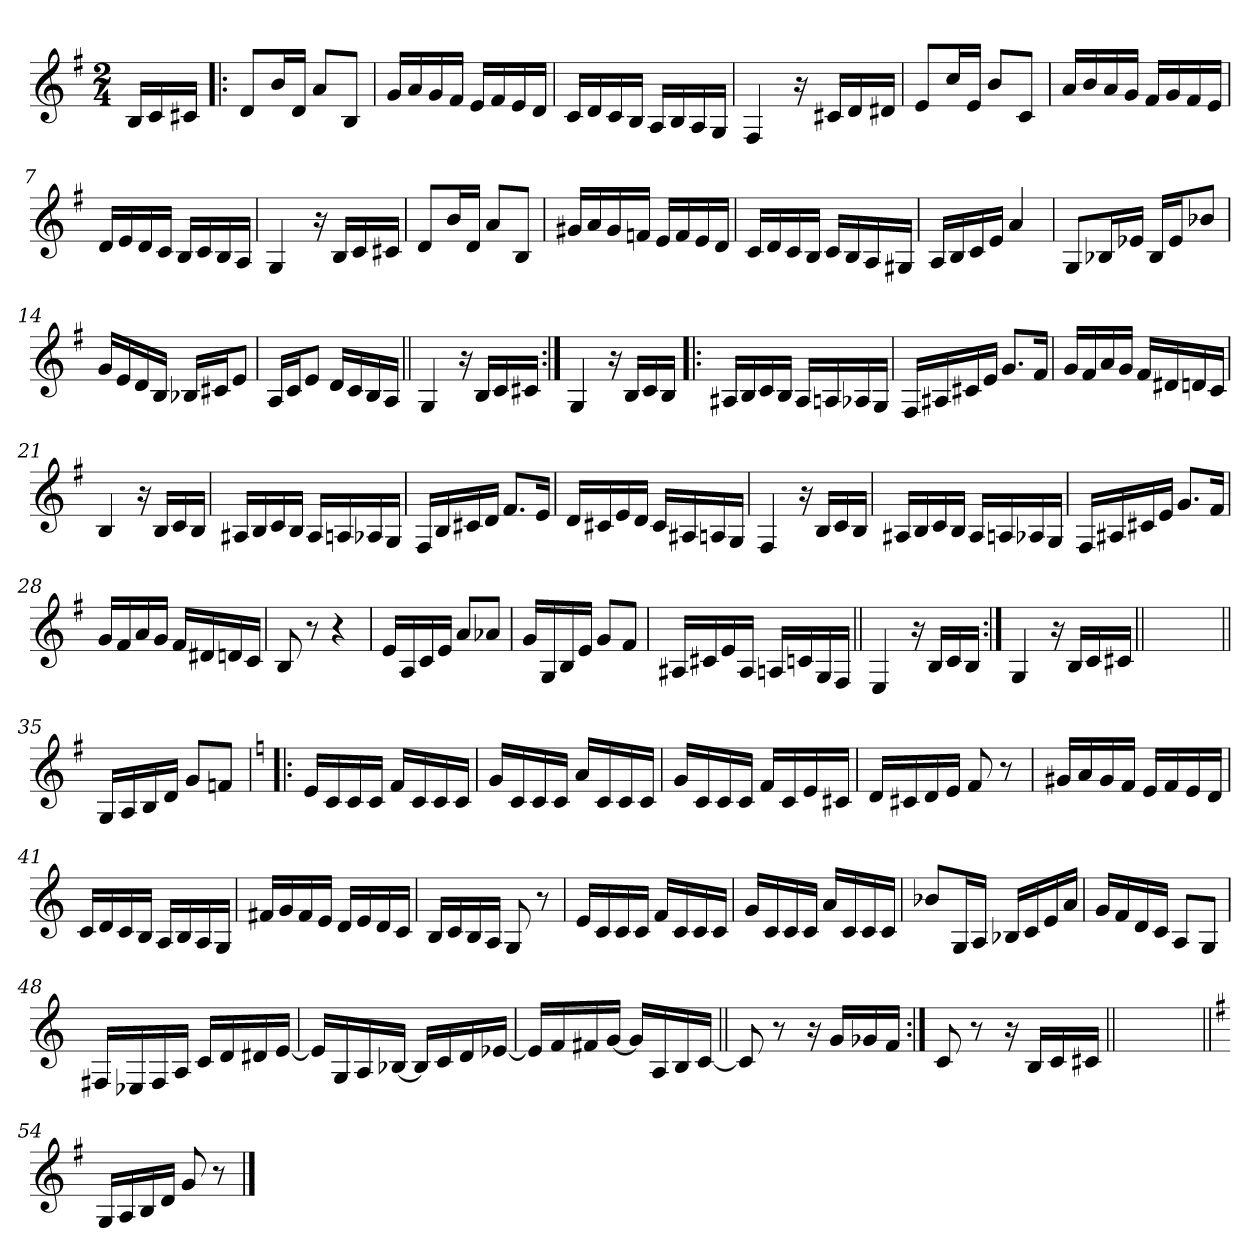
**kern
*part1
*staff1
*clefG2
*k[f#]
*G:
*M2/4
=
16B/LL
16c/
16c#X/JJ
=1!|:
8d/L
16b/L
16d/JJ
8a/L
8B/J
=2
16g/LL
16a/
16g/
16f#/JJ
16e/LL
16f#/
16e/
16d/JJ
=3
16c/LL
16d/
16c/
16B/JJ
16A/LL
16B/
16A/
16G/JJ
=4
4F#/
16r
16c#X/LL
16d/
16d#X/JJ
!!LO:LB:g=z
=5
8e/L
16cc/L
16e/JJ
8b/L
8c/J
=6
16a/LL
16b/
16a/
16g/JJ
16f#/LL
16g/
16f#/
16e/JJ
=7
16d/LL
16e/
16d/
16c/JJ
16B/LL
16c/
16B/
16A/JJ
=8
4G/
16r
16B/LL
16c/
16c#X/JJ
=9
8d/L
16b/L
16d/JJ
8a/L
8B/J
!!LO:LB:g=z
=10
16g#X/LL
16a/
16g#/
16fn/JJ
16e/LL
16f/
16e/
16d/JJ
=11
16c/LL
16d/
16c/
16B/JJ
16c/LL
16B/
16A/
16G#X/JJ
=12
16A/LL
16B/
16c/
16e/JJ
4a/
=13
8G/L
16B-X/L
16e-X/JJ
16B-/LL
16e-/J
8b-X/J
=14
16g/LL
16e/
16d/
16B/JJ
16B-X/LL
16c#X/J
8e/J
!!LO:LB:g=z
=15
16A/LL
16c/J
8e/J
16d/LL
16c/
16B/
16A/JJ
=16||
4G/
16r
16B/LL
16c/
16c#X/JJ
=17:|!
4G/
16r
16B/LL
16c/
16B/JJ
=18!|:
16A#X/LL
16B/
16c/
16B/JJ
16A#/LL
16An/
16A-X/
16G/JJ
=19
16F#/LL
16A#X/
16c#X/
16e/JJ
8.g/L
16f#/Jk
!!LO:LB:g=z
=20
16g/LL
16f#/
16a/
16g/JJ
16f#/LL
16d#X/
16dn/
16c/JJ
=21
4B/
16r
16B/LL
16c/
16B/JJ
=22
16A#X/LL
16B/
16c/
16B/JJ
16A#/LL
16An/
16A-X/
16G/JJ
=23
16F#/LL
16B/
16c#X/
16d/JJ
8.f#/L
16e/Jk
=24
16d/LL
16c#X/
16e/
16d/JJ
16c#/LL
16A#X/
16An/
16G/JJ
=25
4F#/
16r
16B/LL
16c/
16B/JJ
!!LO:LB:g=z
=26
16A#X/LL
16B/
16c/
16B/JJ
16A#/LL
16An/
16A-X/
16G/JJ
=27
16F#/LL
16A#X/
16c#X/
16e/JJ
8.g/L
16f#/Jk
=28
16g/LL
16f#/
16a/
16g/JJ
16f#/LL
16d#X/
16dn/
16c/JJ
=29
8B/
8r
4r
=30
16e/LL
16A/
16c/
16e/JJ
8a/L
8a-X/J
!!LO:LB:g=z
=31
16g/LL
16G/
16B/
16e/JJ
8g/L
8f#/J
=32
16A#X/LL
16c#X/
16e/
16A#/JJ
16An/LL
16cn/
16G/
16F#/JJ
=33||
4E/
16r
16B/LL
16c/
16B/JJ
=34:|!
4G/
16r
16B/LL
16c/
16c#X/JJ
=34X1||
*stria0
2ryy
!!LO:LB:g=z
=35||
*stria5
16G/LL
16A/
16B/
16d/JJ
8g/L
8fn/J
=36!|:
*k[]
*C:
16e/LL
16c/
16c/
16c/JJ
16f/LL
16c/
16c/
16c/JJ
=37
16g/LL
16c/
16c/
16c/JJ
16a/LL
16c/
16c/
16c/JJ
=38
16g/LL
16c/
16c/
16c/JJ
16f/LL
16c/
16e/
16c#X/JJ
=39
16d/LL
16c#X/
16d/
16e/JJ
8f/
8r
!!LO:LB:g=z
=40
16g#X/LL
16a/
16g#/
16f/JJ
16e/LL
16f/
16e/
16d/JJ
=41
16c/LL
16d/
16c/
16B/JJ
16A/LL
16B/
16A/
16G/JJ
=42
16f#X/LL
16g/
16f#/
16e/JJ
16d/LL
16e/
16d/
16c/JJ
=43
16B/LL
16c/
16B/
16A/JJ
8G/
8r
=44
16e/LL
16c/
16c/
16c/JJ
16f/LL
16c/
16c/
16c/JJ
!!LO:LB:g=z
=45
16g/LL
16c/
16c/
16c/JJ
16a/LL
16c/
16c/
16c/JJ
=46
8b-X/L
16G/L
16A/JJ
16B-X/LL
16c/
16e/
16a/JJ
=47
16g/LL
16f/
16d/
16c/JJ
8A/L
8G/J
=48
16F#X/LL
16E-X/
16F#/
16A/JJ
16c/LL
16d/
16d#X/
[16e/JJ
=49
16e/LL]
16G/
16A/
[16B-X/JJ
16B-/LL]
16c/
16d/
[16e-X/JJ
!!LO:LB:g=z
=50
16e-/LL]
16f/
16f#X/
[16g/JJ
16g/LL]
16A/
16B/
[16c/JJ
=51||
8c/]
8r
16r
16g/LL
16g-X/
16f/JJ
=52:|!
8c/
8r
16r
16B/LL
16c/
16c#X/JJ
=53||
*stria0
2ryy
=54||
*stria5
*k[f#]
*G:
16G/LL
16A/
16B/
16d/JJ
8g/
8r
==
*-
